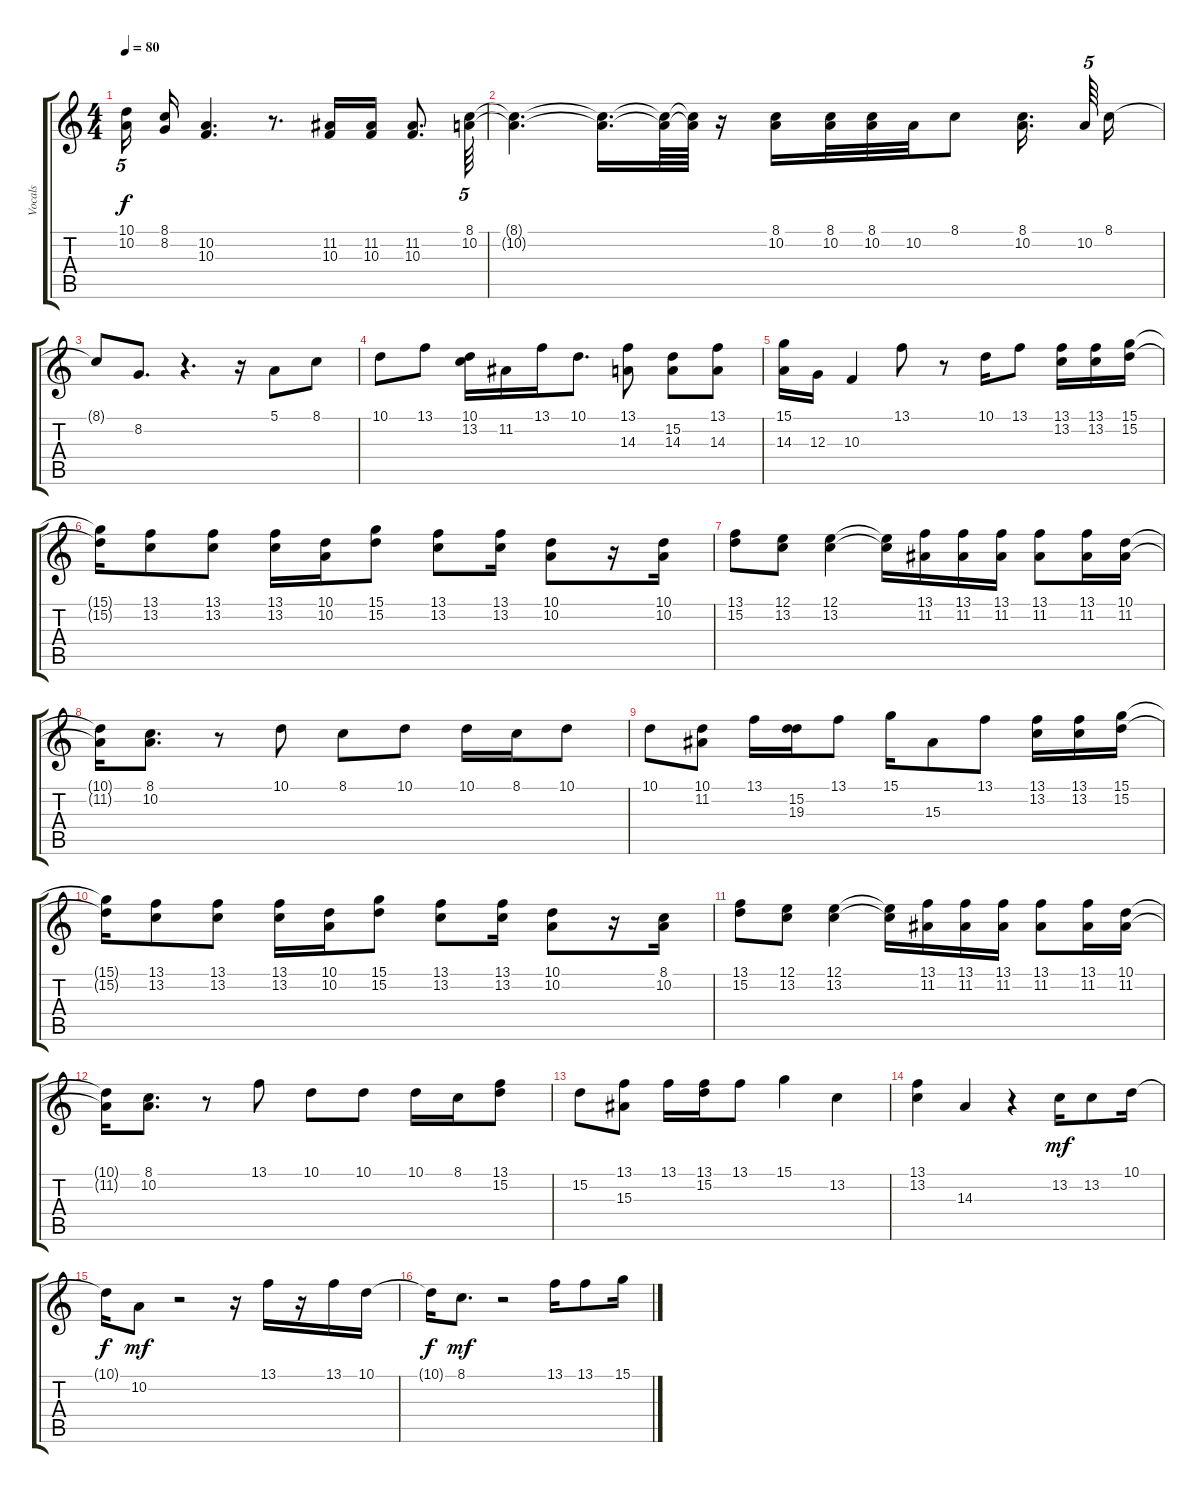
\track ("Vocals" "Vocals") {instrument trombone}
\staff {score tabs}
\tuning (E4 B3 G3 D3 A2 E2) {hide}
\ts (4 4)
\tempo 80
\clef g2
\ks c
(10.1{t} 10.2{t}).16{tu (5 4) dy f} (8.1 8.2).16 (10.2 10.3).4{d} r.8{d} (11.2 10.3).16 (11.2 10.3).16 (11.2 10.3).8{d} (8.1 10.2).64{tu (5 4)} |
(8.1{t} 10.2{t}).4{d} (8.1{t} 10.2{t}).16{d} (8.1{t} 10.2{t}).64 (8.1{t} 10.2{t}).64 r.16 (8.1 10.2).16 (8.1 10.2).32 (8.1 10.2).32 10.2.32 8.1.8 (8.1 10.2).16{d} 10.2.64{tu (5 4)} 8.1.16 |
8.1{t}.8 8.2.8{d} r.4{d} r.16 5.1.8 8.1.8 |
10.1.8 13.1.8 (10.1 13.2).16 11.2.16 13.1.16 10.1.8{d} (13.1 14.3).8 (15.2 14.3).8 (13.1 14.3).8 |
(15.1 14.3).16 12.3.16 10.3.4 13.1.8 r.8 10.1.16 13.1.8 (13.1 13.2).16 (13.1 13.2).16 (15.1 15.2).16 |
(15.1{t} 15.2{t}).16 (13.1 13.2).8 (13.1 13.2).8 (13.1 13.2).16 (10.1 10.2).16 (15.1 15.2).8 (13.1 13.2).8 (13.1 13.2).16 (10.1 10.2).8 r.16 (10.1 10.2).16 |
(13.1 15.2).8 (12.1 13.2).8 (12.1 13.2).4 (12.1{t} 13.2{t}).16 (13.1 11.2).16 (13.1 11.2).16 (13.1 11.2).16 (13.1 11.2).8 (13.1 11.2).16 (10.1 11.2).16 |
(10.1{t} 11.2{t}).16 (8.1 10.2).8{d} r.8 10.1.8 8.1.8 10.1.8 10.1.16 8.1.16 10.1.8 |
10.1.8 (10.1 11.2).8 13.1.16 (15.2 19.3).16 13.1.8 15.1.16 15.3.8 13.1.8 (13.1 13.2).16 (13.1 13.2).16 (15.1 15.2).16 |
(15.1{t} 15.2{t}).16 (13.1 13.2).8 (13.1 13.2).8 (13.1 13.2).16 (10.1 10.2).16 (15.1 15.2).8 (13.1 13.2).8 (13.1 13.2).16 (10.1 10.2).8 r.16 (8.1 10.2).16 |
(13.1 15.2).8 (12.1 13.2).8 (12.1 13.2).4 (12.1{t} 13.2{t}).16 (13.1 11.2).16 (13.1 11.2).16 (13.1 11.2).16 (13.1 11.2).8 (13.1 11.2).16 (10.1 11.2).16 |
(10.1{t} 11.2{t}).16 (8.1 10.2).8{d} r.8 13.1.8 10.1.8 10.1.8 10.1.16 8.1.16 (13.1 15.2).8 |
15.2.8 (13.1 15.3).8 13.1.16 (13.1 15.2).16 13.1.8 15.1.4 13.2.4 |
(13.1 13.2).4 14.3.4 r.4 13.2.16{dy mf} 13.2.8 10.1.16 |
10.1{t}.16{dy f} 10.2.8{dy mf} r.2 r.16 13.1.16 r.16 13.1.16 10.1.16 |
10.1{t}.16{dy f} 8.1.8{d dy mf} r.2 13.1.16 13.1.8 15.1.16
